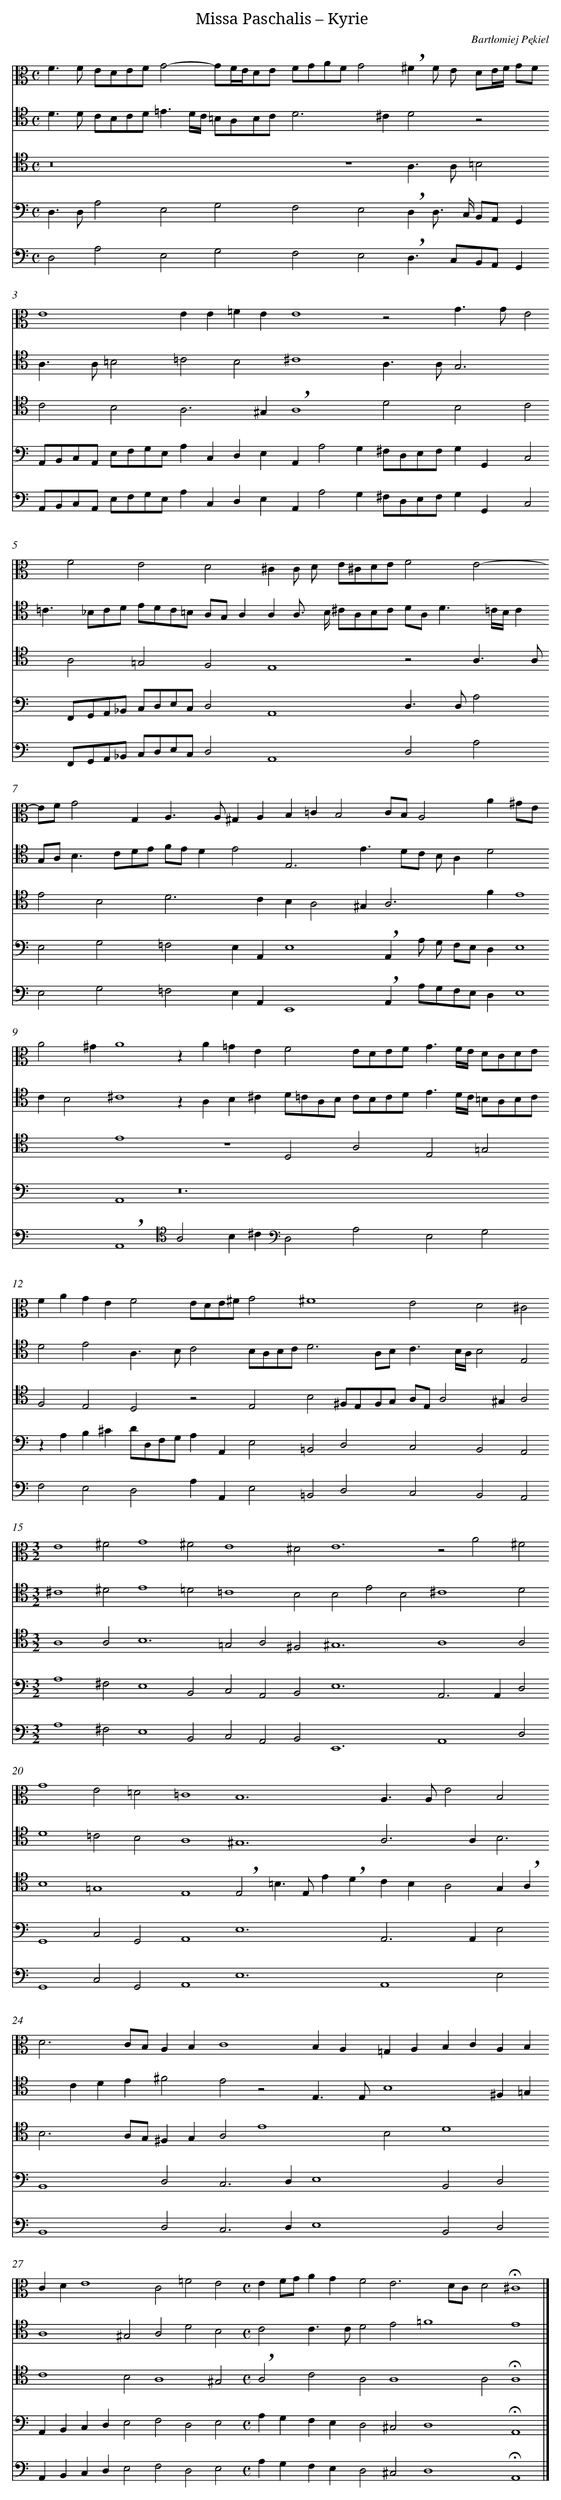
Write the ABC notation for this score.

X:1
T: Missa Paschalis – Kyrie
C: Bartłomiej Pękiel
L: 1/8
M: C
V: 1 clef=alto
V: 2 clef=tenor
V: 3 clef=tenor
V: 4 clef=bass
V: 5 clef=bass
K: C
[V:1] F2>F2 EDEFG4-GF/E/DE [|]
[V:2] D2>D2 CB,CD2<=E2D/C/ =B,A,B,C [|]
[V:3] z16 [|]
[V:4] D,2>D,2A,4E,4G,4 [|]
[V:5] D,4A,4E,4G,4 [|]
[V:1] FGAFG4!breath!^F2F E DE/F/ GF [|]
[V:2] D4>^C4D4z4 [|]
[V:3] z8A,2>A,2=B,4 [|]
[V:4] F,4E,4!breath!D,2D,> C, B,,A,,G,,2 [|]
[V:5] F,4E,4!breath!D,2>C,2B,,A,,G,,2 [|]
[V:1] E8E2E2=F2E2 [|]
[V:2] A,2>A,2=B,4=C4B,4 [|]
[V:3] C4B,4A,6^G,2 [|]
[V:4] A,,B,,C,A,, E,F,G,E,A,2C,2D,2E,2 [|]
[V:5] A,,B,,C,A,, E,F,G,E,A,2C,2D,2E,2 [|]
[V:1] E8z4G3G [|]
[V:2] ^C8A,2>A,2G,6 [|]
[V:3] !breath!A,8D4B,4 [|]
[V:4] A,,2A,4G,2^F,D,E,F,G,2G,,2 [|]
[V:5] A,,2A,4G,2^F,D,E,F,G,2G,,2 [|]
[V:1] E4F4E4D4 [|]
[V:2] =C2>_B,2CD EDC=B, A,G,A,2 [|]
[V:3] C4A,4=G,4F,4 [|]
[V:4] C,4F,,G,,A,,_B,, C,D,E,C,D,4 [|]
[V:5] C,4F,,G,,A,,_B,, C,D,E,C,D,4 [|]
[V:1] ^C2C D E^CDEF4E4- [|]
[V:2] A,2A,> B, ^CA,B,C DA,2<D2=C/B,/C2 [|]
[V:3] E,8z4A,3A, [|]
[V:4] A,,8D,2>D,2A,4 [|]
[V:5] A,,8D,4A,4 [|]
[V:1] EFG4G,2A,2>A,2^G,2A,2 [|]
[V:2] G,A,2<B,2CDE FED2E4 [|]
[V:3] E4B,4D6C2 [|]
[V:4] E,4G,4=F,4E,2A,,2 [|]
[V:5] E,4G,4=F,4E,2A,,2 [|]
[V:1] B,2=C2B,4CB,A,4A2 [|]
[V:2] E,6E2>D2C B,A,2D4 [|]
[V:3] B,2A,4^G,4<A,4F2 [|]
[V:4] E,8!breath!A,,2A, G, F,E,D,2 [|]
[V:5] E,,8!breath!A,,2A,G,F,E,D,2 [|]
[V:1] ^GEA4^G2A8 [|]
[V:2] C2B,4^C8 [|]
[V:3] E8E8 [|]
[V:4] E,8A,,8 [|]
[V:5] E,8!breath!A,,8 [|]
[V:1] z2A2=G2E2F4EDEF [|]
[V:2] z2A,2B,2^C2D=CA,B, CB,CD [|]
[V:3] z8D,4A,4 [|]
[V:4] z24 [|]
[V:5] [K:clef=tenor]A,4B,2^C2[K:clef=bass]D,4A,4 [|]
[V:1] G3F/E/ DCDEF2A2G2E2 [|]
[V:2] E3D/C/ =B,A,B,CD4E4 [|]
[V:3] E,4=G,4F,4E,4 [|]
[V:4] z2A,2B,2^C2 [|]
[V:5] E,4G,4F,4E,4 [|]
[V:1] F4EDE^FG4^F8 [|]
[V:2] A,2>B,2C4B,A,B,CD6 [|]
[V:3] D,4z4E,4B,4 [|]
[V:4] DD,F,G,A,2A,,2E,4=B,,4 [|]
[V:5] D,4A,2A,,2E,4=B,,4 [|]
[V:1] E4D4^C4 [|]
[V:2] A,B,2<C2B,/A,/B,4E,4 [|]
[V:3] ^F,E,F,G, A,E,A,4^G,2A,4 [|]
[V:4] D,4C,4B,,4A,,4 [|]
[V:5] D,4C,4B,,4A,,4 [|]
[V:1] [M:3/2]E8^F4 [|]
[V:2] [M:3/2]^C8^D4 [|]
[V:3] [M:3/2]A,8A,4 [|]
[V:4] [M:3/2]A,8^F,4 [|]
[V:5] [M:3/2]A,8^F,4 [|]
[V:1] G8^F4 [|]
[V:2] E8=D4 [|]
[V:3] B,12 [|]
[V:4] E,8B,,4 [|]
[V:5] E,8B,,4 [|]
[V:1] E8^D4 [|]
[V:2] =C8B,4 [|]
[V:3] =G,4A,4^F,4 [|]
[V:4] C,4A,,4B,,4 [|]
[V:5] C,4A,,4B,,4 [|]
[V:1] E12 [|]
[V:2] B,4E4B,4 [|]
[V:3] ^G,12 [|]
[V:4] E,12 [|]
[V:5] E,,12 [|]
[V:1] z4A4^F4 [|]
[V:2] ^C8D4 [|]
[V:3] A,8A,4 [|]
[V:4] A,,4>A,,4D,4 [|]
[V:5] A,,8D,4 [|]
[V:1] G8E4 [|]
[V:2] D8=C4 [|]
[V:3] B,8=G,8 [|]
[V:4] G,,8C,4 [|]
[V:5] G,,8C,4 [|]
[V:1] =D4=C8 [|]
[V:2] B,4A,8 [|]
[V:3] E,8 [|]
[V:4] G,,4A,,8 [|]
[V:5] G,,4A,,8 [|]
[V:1] B,12 [|]
[V:2] ^G,12 [|]
[V:3] !breath!E,4=B,2>E,2E2!breath!D2 [|]
[V:4] E,12 [|]
[V:5] E,12 [|]
[V:1] A,2>A,2E4B,4 [|]
[V:2] A,4>A,4B,6 [|]
[V:3] C2B,2A,4G,2!breath!A,2 [|]
[V:4] A,,4>A,,4E,4 [|]
[V:5] A,,8E,4 [|]
[V:1] D6CB,A,2B,2 [|]
[V:2] C2D2E2^F4 [|]
[V:3] B,6A,G,^F,2G,2 [|]
[V:4] B,,8D,4 [|]
[V:5] B,,8D,4 [|]
[V:1] C8B,2A,2 [|]
[V:2] E4z4E,3E, [|]
[V:3] A,4E8 [|]
[V:4] C,4>D,4E,8 [|]
[V:5] C,4>D,4E,8 [|]
[V:1] =G,2A,2B,2C2A,2B,2 [|]
[V:2] B,8^F,2=G,2 [|]
[V:3] B,4D8 [|]
[V:4] B,,4D,4 [|]
[V:5] B,,4D,4 [|]
[V:1] C2D2E8 [|]
[V:2] A,8^G,4 [|]
[V:3] C8B,4 [|]
[V:4] A,,2B,,2C,2D,2E,4 [|]
[V:5] A,,2B,,2C,2D,2E,4 [|]
[V:1] C4=F4E4 [|]
[V:2] A,4D4B,4 [|]
[V:3] A,8^G,4 [|]
[V:4] F,4D,4E,4 [|]
[V:5] F,4D,4E,4 [|]
[V:1] [M:C]E2FGA2G2F4E6 [|]
[V:2] [M:C]C4C2>C2D4E4 [|]
[V:3] [M:C]!breath!A,4C4A,4A,8 [|]
[V:4] [M:C]A,2G,2F,2E,2D,4^C,4 [|]
[V:5] [M:C]A,2G,2F,2E,2D,4^C,4 [|]
[V:1] DCD4!fermata!^C8 |]
[V:2] =F8E8 |]
[V:3] A,4!fermata!A,8 |]
[V:4] D,8!fermata!A,,8 |]
[V:5] D,8!fermata!A,,8 |]
